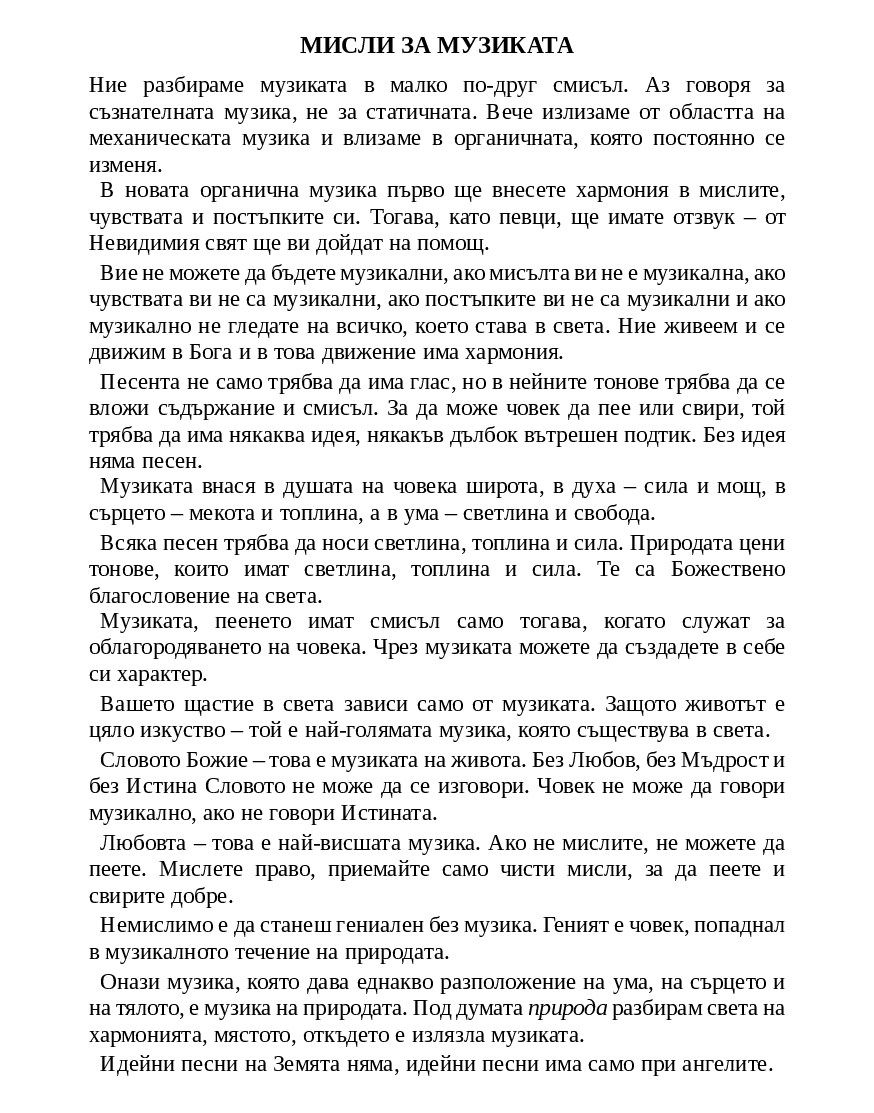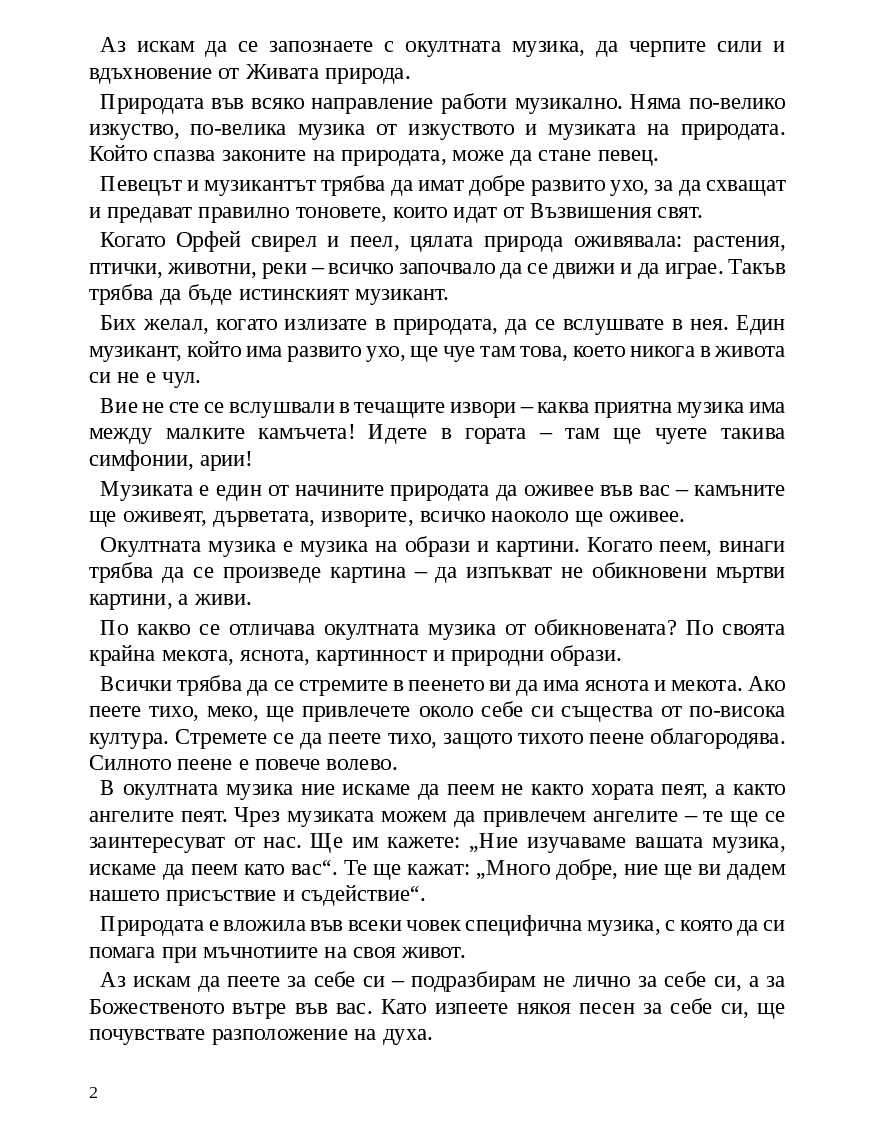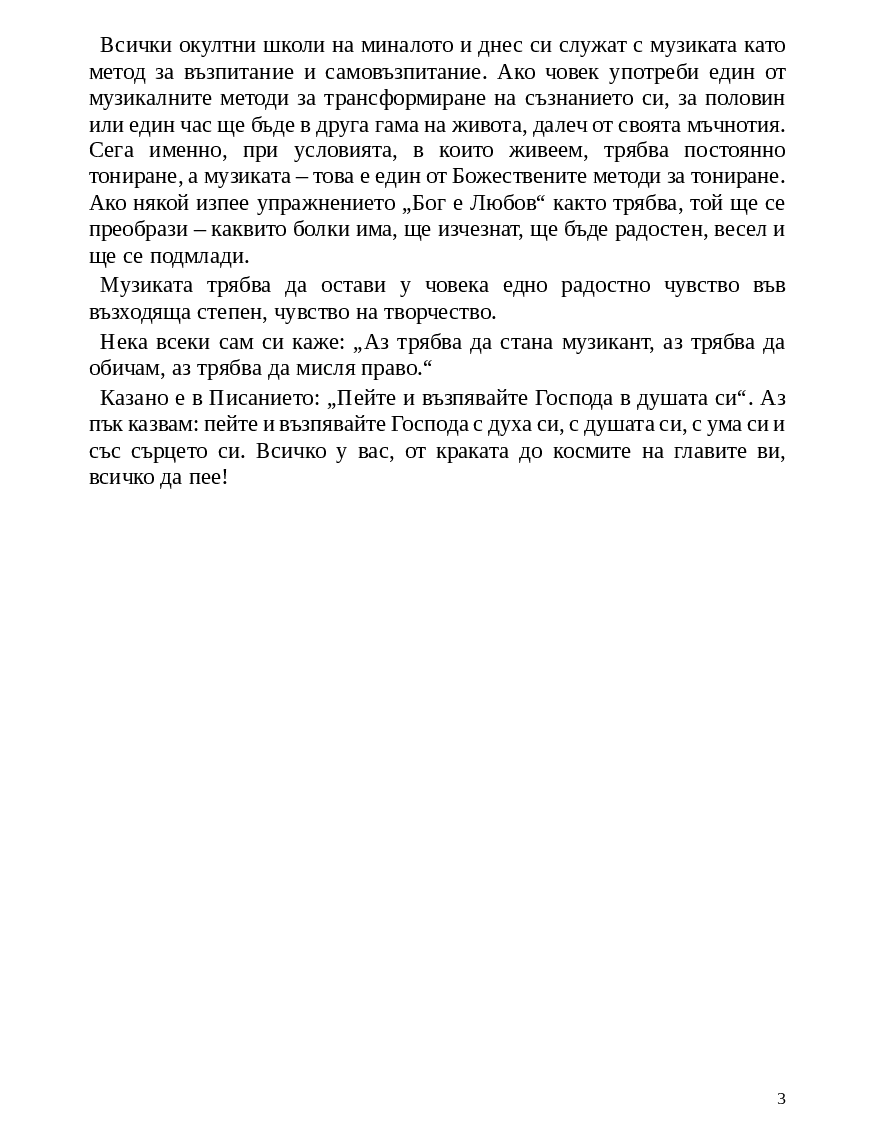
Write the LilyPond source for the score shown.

\version "2.24.3"

% include paper part and global functions
\include "include/globals.ily"

\bookpart {
  \paper {
    print-all-headers = ##f
    print-page-number = ##t
    print-first-page-number = ##f

    % put page numbers on the bottom
    oddHeaderMarkup = \markup ""
    evenHeaderMarkup = \markup ""
    oddFooterMarkup = \markup
    \fill-line {
      ""
      \if \should-print-page-number \fromproperty #'page:page-number-string
    }
    evenFooterMarkup = \markup
    \fill-line {
      \if \should-print-page-number \fromproperty #'page:page-number-string
      ""
    }

    left-margin = 1.5\cm
    right-margin = 1.5\cm
    top-margin = 1.6\cm
    bottom-margin = 1.2\cm
    ragged-bottom = ##t % do not spread the staves to fill the whole vertical space


  }

  \tocItem \markup "Мисли за музиката"
  \markup \fontsize  #+3.0 { \fill-line \bold {"МИСЛИ ЗА МУЗИКАТА"} }

  \markup \abs-fontsize #11 {
    \vspace #1.5 \override #'(baseline-skip . 3.4)
    \justify {

      Ние разбираме музиката в малко по-друг смисъл. Аз говоря за съзнателната музика, не за статичната. Вече излизаме от областта на механическата музика и влизаме в органичната, която постоянно се изменя.

    }
  }
  \markup \abs-fontsize #11 {
    \vspace #0.9  \override #'(baseline-skip . 3.4)
    \justify {
      \hspace #1.5
      В новата органична музика първо ще внесете хармония в мислите, чувствата и постъпките си. Тогава, като певци, ще имате отзвук – от Невидимия свят ще ви дойдат на помощ.

    }
  }

  \markup \abs-fontsize #11 {
    \vspace #0.9  \override #'(baseline-skip . 3.4)
    \justify {
      \hspace #1.5
      Вие не можете да бъдете музикални, ако мисълта ви не е музикална, ако чувствата ви не са музикални, ако постъпките ви не са музикални и ако музикално не гледате на всичко, което става в света. Ние живеем и се движим в Бога и в това движение има хармония.
    }
  }
  \markup \abs-fontsize #11 {
    \vspace #0.9  \override #'(baseline-skip . 3.4)
    \justify {
      \hspace #1.5

      Песента не само трябва да има глас, но в нейните тонове трябва да се вложи съдържание и смисъл. За да може човек да пее или свири, той трябва да има някаква идея, някакъв дълбок вътрешен подтик. Без идея няма песен.
    }
  }
  \markup \abs-fontsize #11 {
    \vspace #0.9  \override #'(baseline-skip . 3.4)
    \justify {
      \hspace #1.5

      Музиката внася в душата на човека широта, в духа – сила и мощ, в сърцето – мекота и топлина, а в ума – светлина и свобода.
    }
  }

  \markup \abs-fontsize #11 {
    \vspace #0.9  \override #'(baseline-skip . 3.4)
    \justify {
      \hspace #1.5
      Всяка песен трябва да носи светлина, топлина и сила. Природата цени тонове, които имат светлина, топлина и сила. Те са Божествено благословение на света.
    }
  }

  \markup \abs-fontsize #11 {
    \vspace #0.9  \override #'(baseline-skip . 3.4)
    \justify {
      \hspace #1.5

      Музиката, пеенето имат смисъл само тогава, когато служат за облагородяването на човека. Чрез музиката можете да създадете в себе си характер.
    }
  }
  \markup \abs-fontsize #11 {
    \vspace #0.9  \override #'(baseline-skip . 3.4)
    \justify {
      \hspace #1.5
      Вашето щастие в света зависи само от музиката. Защото животът е цяло изкуство – той е най-голямата музика, която съществува в света.
    }
  }

  \markup \abs-fontsize #11 {
    \vspace #0.9  \override #'(baseline-skip . 3.4)
    \justify {
      \hspace #1.5

      Словото Божие – това е музиката на живота. Без Любов, без Мъдрост и без Истина Словото не може да се изговори. Човек не може да говори музикално, ако не говори Истината.
    }
  }

  \markup \abs-fontsize #11 {
    \vspace #0.9  \override #'(baseline-skip . 3.4)
    \justify {
      \hspace #1.5
      Любовта – това е най-висшата музика. Ако не мислите, не можете да пеете. Мислете право, приемайте само чисти мисли, за да пеете и свирите добре.
    }
  }

  \markup \abs-fontsize #11 {
    \vspace #0.9  \override #'(baseline-skip . 3.4)
    \justify {
      \hspace #1.5

      Немислимо е да станеш гениален без музика. Геният е човек, попаднал в музикалното течение на природата.


    }
  }


  \markup \abs-fontsize #11 {
    \vspace #0.9  \override #'(baseline-skip . 3.4)
    \justify {
      \hspace #1.5

      Онази музика, която дава еднакво разположение на ума, на сърцето и на тялото, е музика на природата. Под думата \italic"природа" разбирам света на хармонията, мястото, откъдето е излязла музиката.

    }
  }

  \markup \abs-fontsize #11 {
    \vspace #0.9  \override #'(baseline-skip . 3.4)
    \justify {
      \hspace #1.5

      Идейни песни на Земята няма, идейни песни има само при ангелите.

    }
  }

  \markup \abs-fontsize #11 {
    \vspace #0.9  \override #'(baseline-skip . 3.4)
    \justify {
      \hspace #1.5

      Аз искам да се запознаете с окултната музика, да черпите сили и вдъхновение от Живата природа.
    }
  }


  \markup \abs-fontsize #11 {
    \vspace #0.9  \override #'(baseline-skip . 3.4)
    \justify {
      \hspace #1.5
      Природата във всяко направление работи музикално. Няма по-велико изкуство, по-велика музика от изкуството и музиката на природата. Който спазва законите на природата, може да стане певец.
    }
  }










  \markup \abs-fontsize #11 {
    \vspace #0.9  \override #'(baseline-skip . 3.4)
    \justify {
      \hspace #1.5

      Певецът и музикантът трябва да имат добре развито ухо, за да схващат и предават правилно тоновете, които идат от Възвишения свят.

    }
  }
  \markup \abs-fontsize #11 {
    \vspace #0.9  \override #'(baseline-skip . 3.4)
    \justify {
      \hspace #1.5
      Когато Орфей свирел и пеел, цялата природа оживявала: растения, птички, животни, реки – всичко започвало да се движи и да играе. Такъв трябва да бъде истинският музикант.

    }
  }
  \markup \abs-fontsize #11 {
    \vspace #0.9  \override #'(baseline-skip . 3.4)
    \justify {
      \hspace #1.5
      Бих желал, когато излизате в природата, да се вслушвате в нея. Един музикант, който има развито ухо, ще чуе там това, което никога в живота си не е чул.

    }
  }
  \markup \abs-fontsize #11 {
    \vspace #0.9  \override #'(baseline-skip . 3.4)
    \justify {
      \hspace #1.5
      Вие не сте се вслушвали в течащите извори – каква приятна музика има между малките камъчета! Идете в гората – там ще чуете такива симфонии, арии!

    }
  }
  \markup \abs-fontsize #11 {
    \vspace #0.9  \override #'(baseline-skip . 3.4)
    \justify {
      \hspace #1.5
      Музиката е един от начините природата да оживее във вас – камъните ще оживеят, дърветата, изворите, всичко наоколо ще оживее.

    }
  }


  \markup \abs-fontsize #11 {
    \vspace #0.9  \override #'(baseline-skip . 3.4)
    \justify {
      \hspace #1.5
      Окултната музика е музика на образи и картини. Когато пеем, винаги трябва да се произведе картина – да изпъкват не обикновени мъртви картини, а живи.

    }
  }

  \markup \abs-fontsize #11 {
    \vspace #0.9  \override #'(baseline-skip . 3.4)
    \justify {
      \hspace #1.5
      По какво се отличава окултната музика от обикновената? По своята крайна мекота, яснота, картинност и природни образи.

    }
  }


  \markup \abs-fontsize #11 {
    \vspace #0.9  \override #'(baseline-skip . 3.4)
    \justify {
      \hspace #1.5

      Всички трябва да се стремите в пеенето ви да има яснота и мекота. Ако пеете тихо, меко, ще привлечете около себе си същества от по-висока култура. Стремете се да пеете тихо, защото тихото пеене облагородява. Силното пеене е повече волево.

    }
  }



  \markup \abs-fontsize #11 {
    \vspace #0.9  \override #'(baseline-skip . 3.4)
    \justify {
      \hspace #1.5
      В окултната музика ние искаме да пеем не както хората пеят, а както ангелите пеят. Чрез музиката можем да привлечем ангелите – те ще се заинтересуват от нас. Ще им кажете: „Ние изучаваме вашата музика, искаме да пеем като вас“. Те ще кажат: „Много добре, ние ще ви дадем нашето присъствие и съдействие“.

    }
  }



  \markup \abs-fontsize #11 {
    \vspace #0.9  \override #'(baseline-skip . 3.4)
    \justify {
      \hspace #1.5

      Природата е вложила във всеки човек специфична музика, с която да си помага при мъчнотиите на своя живот.
    }
  }


  \markup \abs-fontsize #11 {
    \vspace #0.9  \override #'(baseline-skip . 3.4)
    \justify {
      \hspace #1.5
      Аз искам да пеете за себе си – подразбирам не лично за себе си, а за Божественото вътре във вас. Като изпеете някоя песен за себе си, ще почувствате разположение на духа.


    }
  }

  \markup \abs-fontsize #11 {
    \override #'(baseline-skip . 3.4)
    \justify {
      \hspace #1.5
      Всички окултни школи на миналото и днес си служат с музиката като метод за възпитание и самовъзпитание. Ако човек употреби един от музикалните методи за трансформиране на съзнанието си, за половин или един час ще бъде в друга гама на живота, далеч от своята мъчнотия.

    }
  }
  \markup \abs-fontsize #11 {
    \override #'(baseline-skip . 3.4)
    \justify {
      Сега именно, при условията, в които живеем, трябва постоянно тониране,  а музиката – това е един от Божествените методи за тониране. Ако някой изпее упражнението „Бог е Любов“ както трябва, той ще се преобрази – каквито болки има, ще изчезнат, ще бъде радостен, весел и ще се подмлади.

    }
  }


  \markup \abs-fontsize #11 {
    \vspace #0.9  \override #'(baseline-skip . 3.4)
    \justify {
      \hspace #1.5

      Музиката трябва да остави у човека едно радостно чувство във възходяща степен, чувство на творчество.

    }
  }


  \markup \abs-fontsize #11 {
    \vspace #0.9  \override #'(baseline-skip . 3.4)
    \justify {
      \hspace #1.5
      Нека всеки сам си каже: „Аз трябва да стана музикант, аз трябва да обичам, аз трябва да мисля право.“

    }
  }


  \markup \abs-fontsize #11 {
    \vspace #0.9  \override #'(baseline-skip . 3.4)
    \justify {
      \hspace #1.5

      Казано е в Писанието: „Пейте и възпявайте Господа в душата си“. Аз пък казвам: пейте и възпявайте Господа с духа си, с душата си, с ума си и със сърцето си. Всичко у вас, от краката до космите на главите ви, всичко да пее!

    }
  }






} % bookpart



% Più mosso
% „Weiße Bruderschaft“